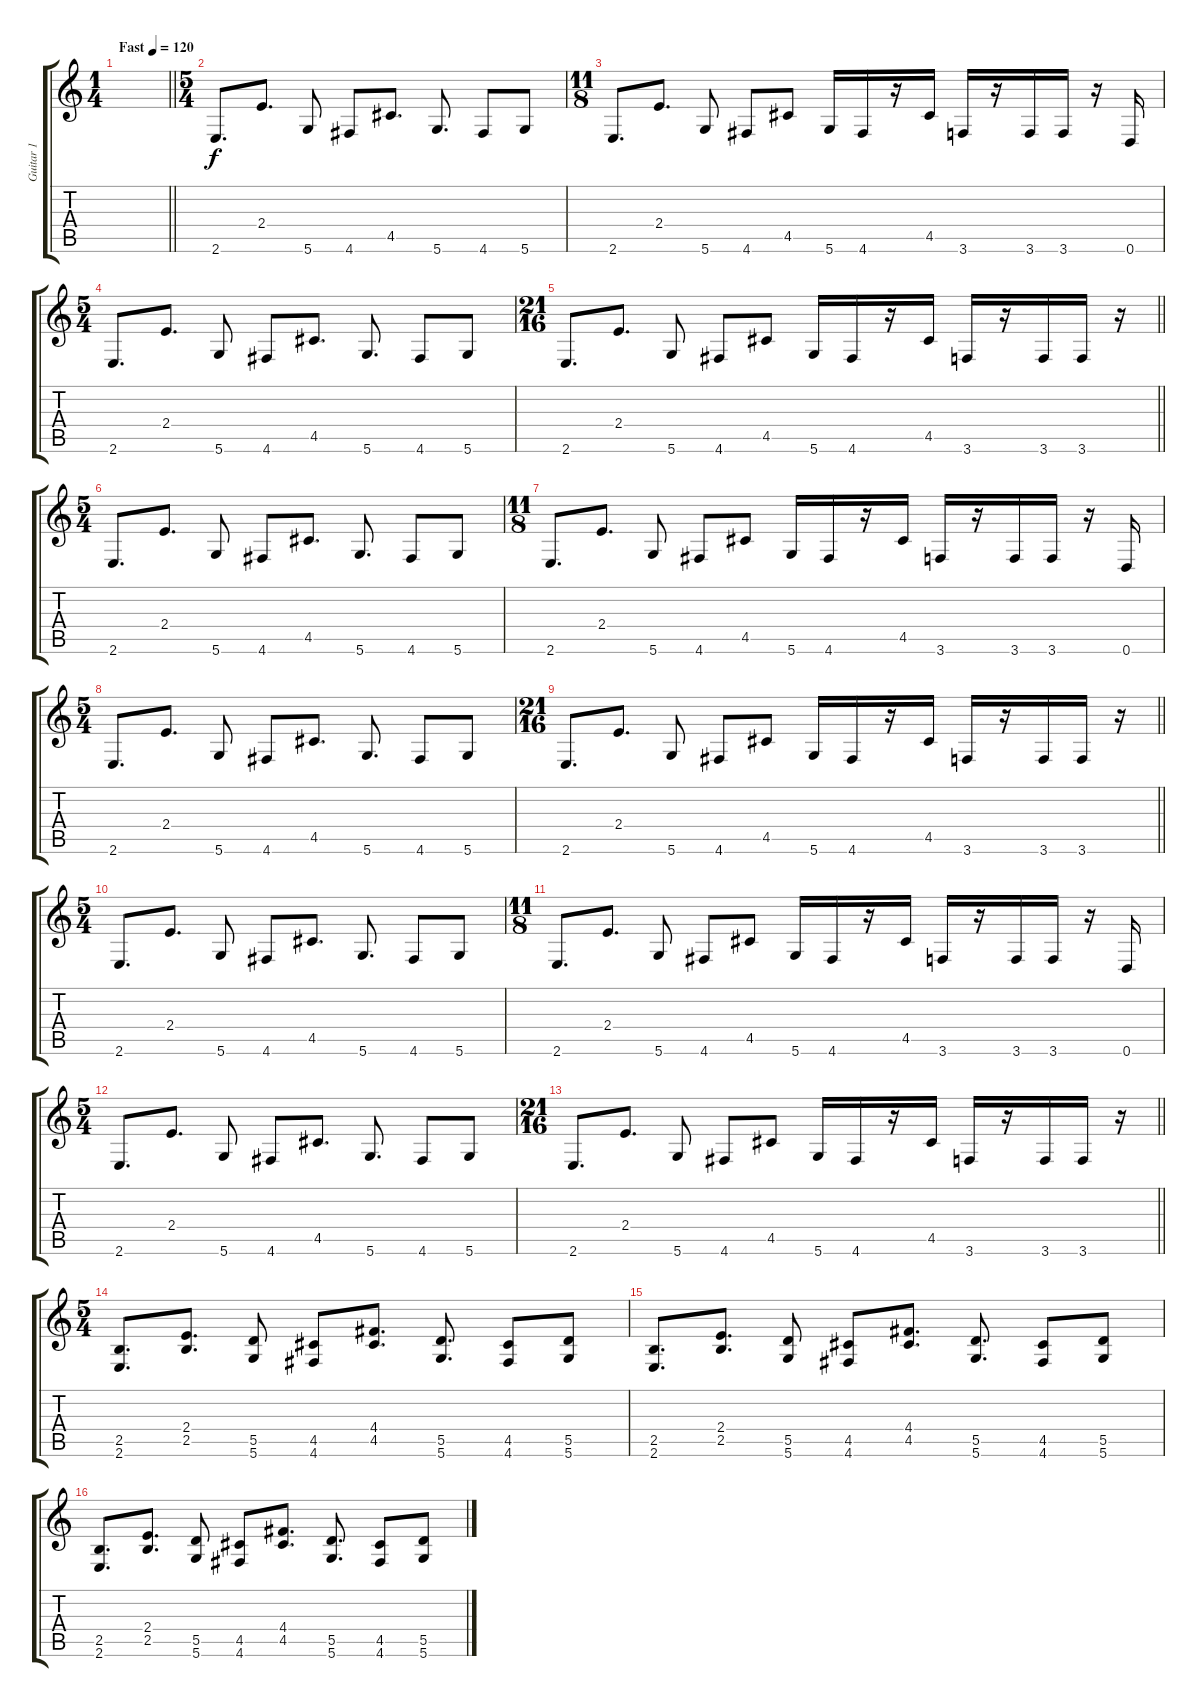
\track ("Guitar 1" "Guitar 1") {instrument distortionguitar}
\staff {score tabs}
\tuning (E4 B3 G3 D3 A2 D2) {hide}
\ts (1 4)
\tempo (120 "Fast")
\clef g2
\barLineRight lightlight
\ks c
|
\ts (5 4)
2.6.8{d} 2.4.8{d} 5.6.8 4.6.8 4.5.8{d} 5.6.8{d} 4.6.8 5.6.8 |
\ts (11 8)
2.6.8{d} 2.4.8{d} 5.6.8 4.6.8 4.5.8 5.6.16 4.6.16 r.16 4.5.16 3.6.16 r.16 3.6.16 3.6.16 r.16 0.6.16 |
\ts (5 4)
2.6.8{d} 2.4.8{d} 5.6.8 4.6.8 4.5.8{d} 5.6.8{d} 4.6.8 5.6.8 |
\ts (21 16)
\barLineRight lightlight
2.6.8{d} 2.4.8{d} 5.6.8 4.6.8 4.5.8 5.6.16 4.6.16 r.16 4.5.16 3.6.16 r.16 3.6.16 3.6.16 r.16 |
\ts (5 4)
2.6.8{d} 2.4.8{d} 5.6.8 4.6.8 4.5.8{d} 5.6.8{d} 4.6.8 5.6.8 |
\ts (11 8)
2.6.8{d} 2.4.8{d} 5.6.8 4.6.8 4.5.8 5.6.16 4.6.16 r.16 4.5.16 3.6.16 r.16 3.6.16 3.6.16 r.16 0.6.16 |
\ts (5 4)
2.6.8{d} 2.4.8{d} 5.6.8 4.6.8 4.5.8{d} 5.6.8{d} 4.6.8 5.6.8 |
\ts (21 16)
\barLineRight lightlight
2.6.8{d} 2.4.8{d} 5.6.8 4.6.8 4.5.8 5.6.16 4.6.16 r.16 4.5.16 3.6.16 r.16 3.6.16 3.6.16 r.16 |
\ts (5 4)
2.6.8{d} 2.4.8{d} 5.6.8 4.6.8 4.5.8{d} 5.6.8{d} 4.6.8 5.6.8 |
\ts (11 8)
2.6.8{d} 2.4.8{d} 5.6.8 4.6.8 4.5.8 5.6.16 4.6.16 r.16 4.5.16 3.6.16 r.16 3.6.16 3.6.16 r.16 0.6.16 |
\ts (5 4)
2.6.8{d} 2.4.8{d} 5.6.8 4.6.8 4.5.8{d} 5.6.8{d} 4.6.8 5.6.8 |
\ts (21 16)
\barLineRight lightlight
2.6.8{d} 2.4.8{d} 5.6.8 4.6.8 4.5.8 5.6.16 4.6.16 r.16 4.5.16 3.6.16 r.16 3.6.16 3.6.16 r.16 |
\ts (5 4)
\section ("" "")
(2.5 2.6).8{d} (2.4 2.5).8{d} (5.5 5.6).8 (4.5 4.6).8 (4.4 4.5).8{d} (5.5 5.6).8{d} (4.5 4.6).8 (5.5 5.6).8 |
(2.5 2.6).8{d} (2.4 2.5).8{d} (5.5 5.6).8 (4.5 4.6).8 (4.4 4.5).8{d} (5.5 5.6).8{d} (4.5 4.6).8 (5.5 5.6).8 |
(2.5 2.6).8{d} (2.4 2.5).8{d} (5.5 5.6).8 (4.5 4.6).8 (4.4 4.5).8{d} (5.5 5.6).8{d} (4.5 4.6).8 (5.5 5.6).8
